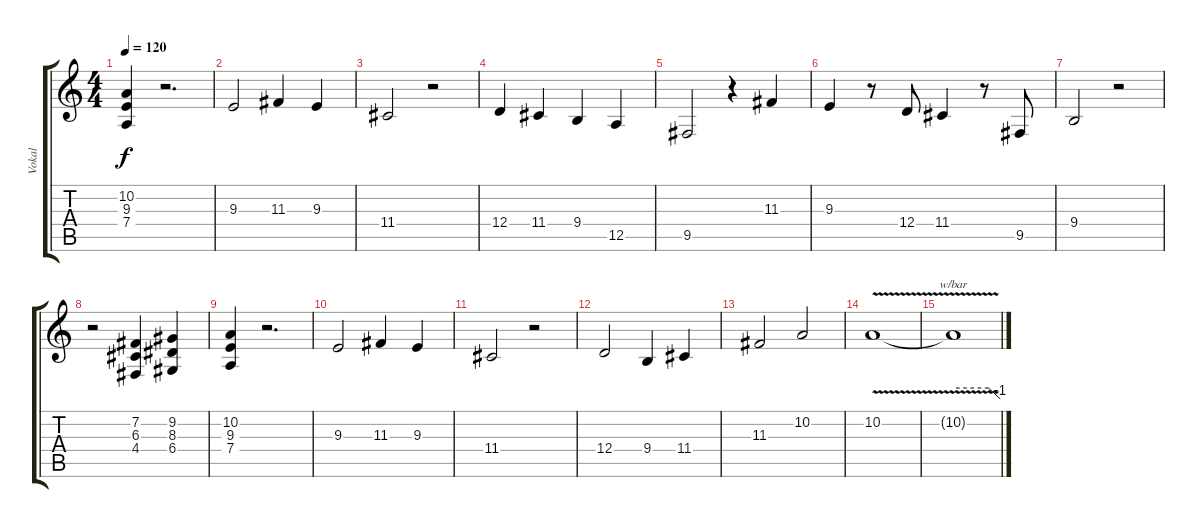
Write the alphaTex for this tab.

\track ("Vokal" "Vokal") {instrument choiraahs}
\staff {score tabs}
\tuning (E4 B3 G3 D3 A2 E2) {hide}
\ts (4 4)
\tempo 120
\clef g2
\ks c
(10.2 9.3 7.4).4{dy f} r.2{d} |
9.3.2 11.3.4 9.3.4 |
11.4.2 r.2 |
12.4.4 11.4.4 9.4.4 12.5.4 |
9.5.2 r.4 11.3.4 |
9.3.4 r.8 12.4.8 11.4.4 r.8 9.5.8 |
9.4.2 r.2 |
r.2 (7.2 6.3 4.4).4 (9.2 8.3 6.4).4 |
(10.2 9.3 7.4).4 r.2{d} |
9.3.2 11.3.4 9.3.4 |
11.4.2 r.2 |
12.4.2 9.4.4 11.4.4 |
11.3.2 10.2.2 |
10.2{v}.1 |
10.2{t}.1{tbe (custom default 0 0 45 0 60 -4)}
